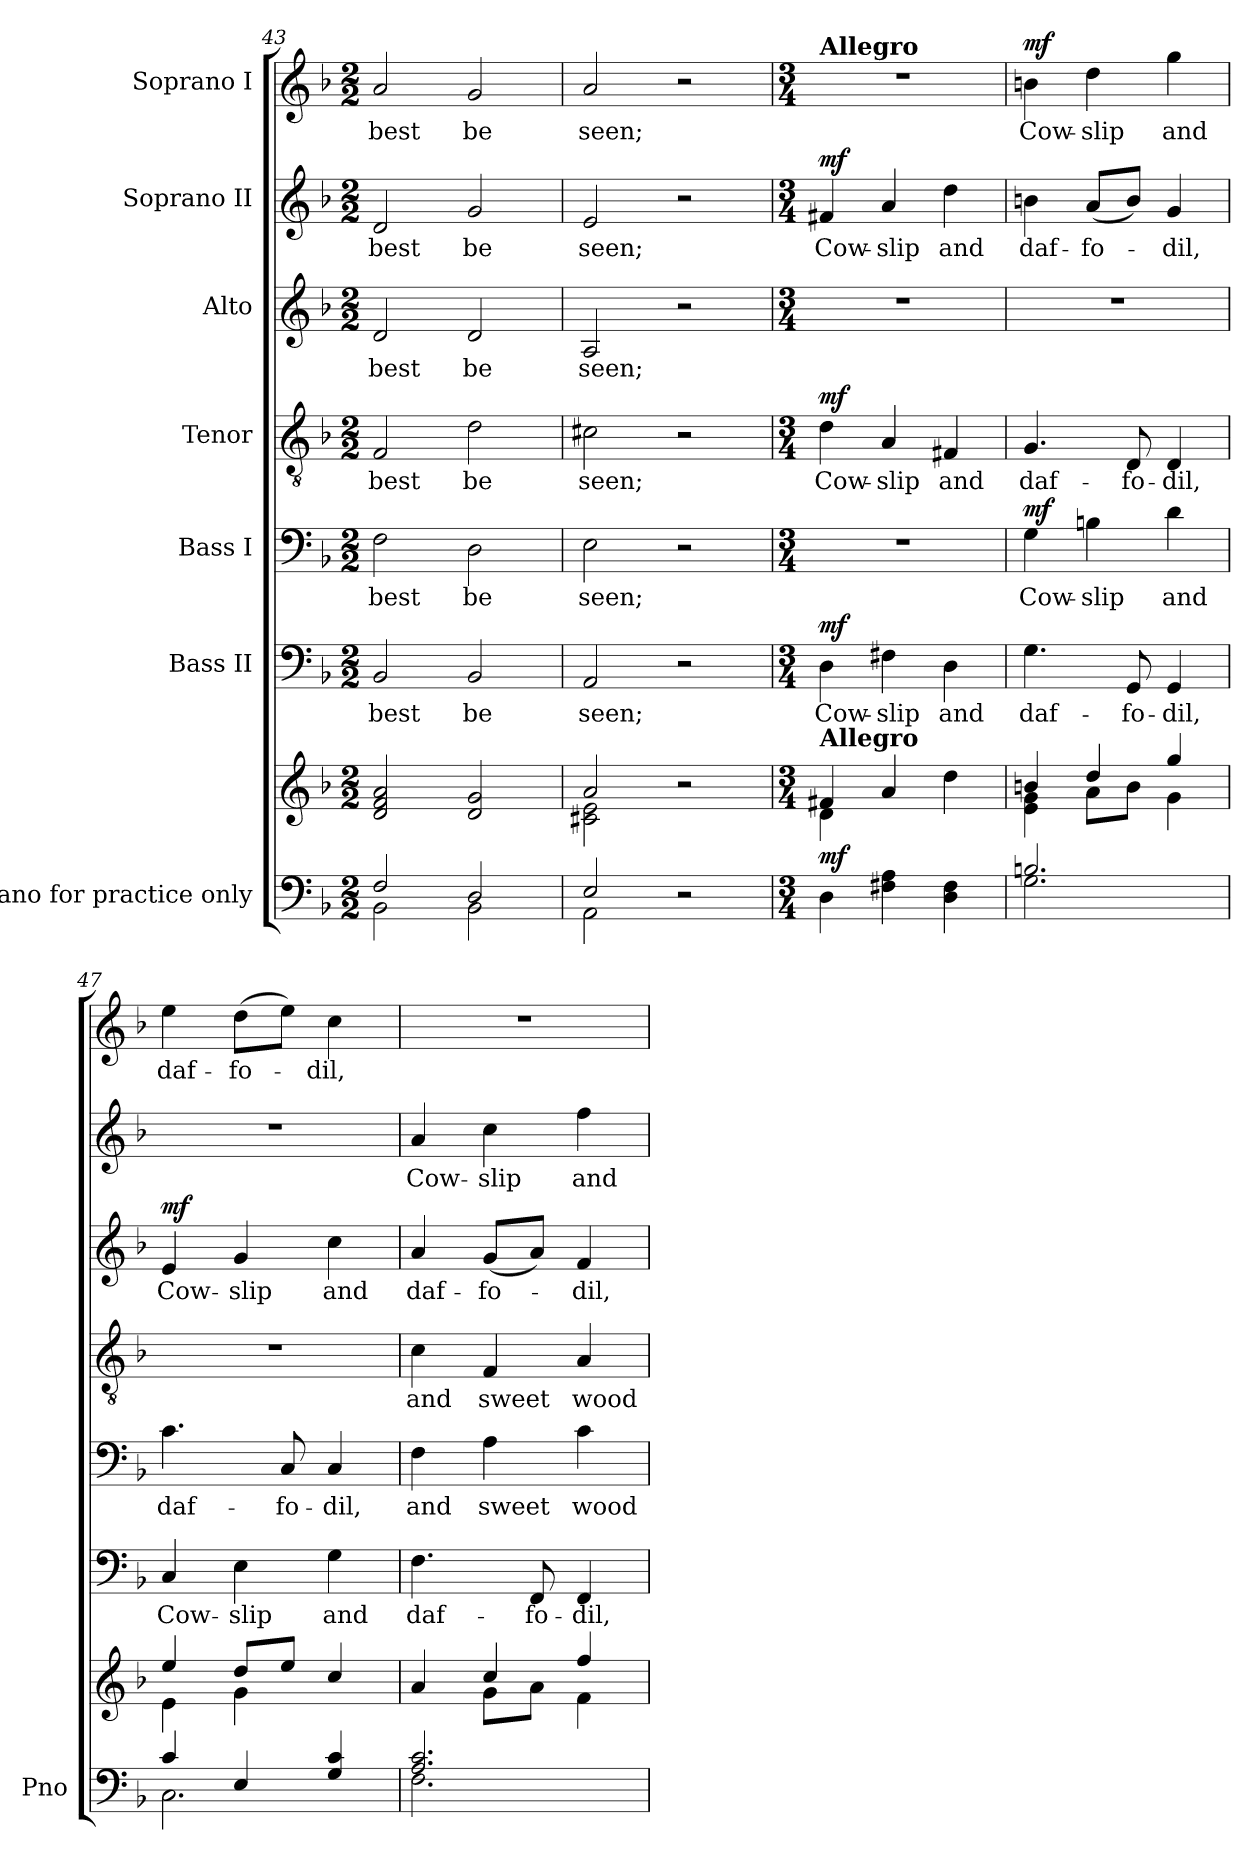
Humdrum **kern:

**kern	**kern	**dynam	**kern	**text	**dynam	**kern	**text	**dynam	**kern	**text	**dynam	**kern	**text	**dynam	**kern	**text	**dynam	**kern	**text	**dynam
*part7	*part7	*part7	*part6	*part6	*part6	*part5	*part5	*part5	*part4	*part4	*part4	*part3	*part3	*part3	*part2	*part2	*part2	*part1	*part1	*part1
*staff8	*staff7	*staff7/8	*staff6	*staff6	*staff6	*staff5	*staff5	*staff5	*staff4	*staff4	*staff4	*staff3	*staff3	*staff3	*staff2	*staff2	*staff2	*staff1	*staff1	*staff1
*I"Piano for practice only	*	*	*I"Bass II	*	*	*I"Bass I	*	*	*I"Tenor	*	*	*I"Alto	*	*	*I"Soprano II	*	*	*I"Soprano I	*	*
*I'Pno	*	*	*	*	*	*	*	*	*	*	*	*	*	*	*	*	*	*	*	*
*clefF4	*clefG2	*	*clefF4	*	*	*clefF4	*	*	*clefGv2	*	*	*clefG2	*	*	*clefG2	*	*	*clefG2	*	*
*k[b-]	*k[b-]	*	*k[b-]	*	*	*k[b-]	*	*	*k[b-]	*	*	*k[b-]	*	*	*k[b-]	*	*	*k[b-]	*	*
*M2/2	*M2/2	*	*M2/2	*	*	*M2/2	*	*	*M2/2	*	*	*M2/2	*	*	*M2/2	*	*	*M2/2	*	*
=43	=43	=43	=43	=43	=43	=43	=43	=43	=43	=43	=43	=43	=43	=43	=43	=43	=43	=43	=43	=43
*^	*	*	*	*	*	*	*	*	*	*	*	*	*	*	*	*	*	*	*	*
2F/	2BB-\	2d/ 2f/ 2a/	.	2BB-/	best	.	2F\	best	.	2F/	best	.	2d/	best	.	2d/	best	.	2a/	best	.
2D/	2BB-\	2d/ 2g/	.	2BB-/	be	.	2D\	be	.	2d\	be	.	2d/	be	.	2g/	be	.	2g/	be	.
=44	=44	=44	=44	=44	=44	=44	=44	=44	=44	=44	=44	=44	=44	=44	=44	=44	=44	=44	=44	=44	=44
*	*	*^	*	*	*	*	*	*	*	*	*	*	*	*	*	*	*	*	*	*	*
2E/	2AA\	2a/	2c#X\ 2e\	.	2AA/	seen;	.	2E\	seen;	.	2c#X\	seen;	.	2A/	seen;	.	2e/	seen;	.	2a/	seen;	.
2r	2ryy	2r	2ryy	.	2r	.	.	2r	.	.	2r	.	.	2r	.	.	2r	.	.	2r	.	.
*v	*v	*	*	*	*	*	*	*	*	*	*	*	*	*	*	*	*	*	*	*	*	*
=45	=45	=45	=45	=45	=45	=45	=45	=45	=45	=45	=45	=45	=45	=45	=45	=45	=45	=45	=45	=45	=45
*M3/4	*M3/4	*	*	*M3/4	*	*	*M3/4	*	*	*M3/4	*	*	*M3/4	*	*	*M3/4	*	*	*M3/4	*	*
*	*	*	*	*	*	*	*	*	*	*	*	*	*	*	*	*	*	*	*MM112	*	*
*^	*	*	*	*	*	*	*	*	*	*	*	*	*	*	*	*	*	*	*	*	*
!	!	!	!	!	!	!	!	!	!	!	!	!	!	!	!	!	!	!	!	!LO:TX:a:B:t=Allegro	!	!
!	!	!LO:TX:a:B:t=Allegro	!	!	!	!	!	!	!	!	!	!	!	!	!	!	!	!	!	!	!	!
!	!	!	!	!LO:DY:b	!	!	!LO:DY:a	!	!	!	!	!	!LO:DY:a	!	!	!	!	!	!LO:DY:a	!	!	!
*v	*v	*	*	*	*	*	*	*	*	*	*	*	*	*	*	*	*	*	*	*	*	*
4D\	4f#X/	4d\	mf	4D\	Cow-	mf	2.r	.	.	4d\	Cow-	mf	2.r	.	.	4f#X/	Cow-	mf	2.r	.	.
4F#X\ 4A\	4a/	2ryy	.	4F#X\	-slip	.	.	.	.	4A/	-slip	.	.	.	.	4a/	-slip	.	.	.	.
4D\ 4F#\	4dd\	.	.	4D\	and	.	.	.	.	4F#X/	and	.	.	.	.	4dd\	and	.	.	.	.
=46	=46	=46	=46	=46	=46	=46	=46	=46	=46	=46	=46	=46	=46	=46	=46	=46	=46	=46	=46	=46	=46
*^	*	*	*	*	*	*	*	*	*	*	*	*	*	*	*	*	*	*	*	*	*
!	!	!	!	!	!	!	!	!	!	!LO:DY:a	!	!	!	!	!	!	!	!	!	!	!	!LO:DY:a
2.Bn/	2.G\	4bn/	4e\ 4g\	.	4.G\	daf-	.	4G\	Cow-	mf	4.G/	daf-	.	2.r	.	.	4bn\	daf-	.	4bn\	Cow-	mf
.	.	4dd/	8a\L	.	.	.	.	4Bn\	-slip	.	.	.	.	.	.	.	(8a/L	-fo-	.	4dd\	-slip	.
.	.	.	8b\J	.	8GG/	-fo-	.	.	.	.	8D/	-fo-	.	.	.	.	8b/J)	.	.	.	.	.
.	.	4gg/	4g\	.	4GG/	-dil,	.	4d\	and	.	4D/	-dil,	.	.	.	.	4g/	-dil,	.	4gg\	and	.
=47	=47	=47	=47	=47	=47	=47	=47	=47	=47	=47	=47	=47	=47	=47	=47	=47	=47	=47	=47	=47	=47	=47
*	*	*	*^	*	*	*	*	*	*	*	*	*	*	*	*	*	*	*	*	*	*	*
!	!	!	!	!	!	!	!	!	!	!	!	!	!	!	!	!	!LO:DY:a	!	!	!	!	!	!
4c/	2.C\	4ee/	4e\	4ryy	.	4C/	Cow-	.	4.c\	daf-	.	2.r	.	.	4e/	Cow-	mf	2.r	.	.	4ee\	daf-	.
4E/	.	8dd/L	2ryy	4g\	.	4E\	-slip	.	.	.	.	.	.	.	4g/	-slip	.	.	.	.	(8dd\L	-fo-	.
.	.	8ee/J	.	.	.	.	.	.	8C/	-fo-	.	.	.	.	.	.	.	.	.	.	8ee\J)	.	.
4G/ 4c/	.	4cc/	.	4ryy	.	4G\	and	.	4C/	-dil,	.	.	.	.	4cc\	and	.	.	.	.	4cc\	-dil,	.
=48	=48	=48	=48	=48	=48	=48	=48	=48	=48	=48	=48	=48	=48	=48	=48	=48	=48	=48	=48	=48	=48	=48	=48
2.A/ 2.c/	2.F\	4a/	2ryy	4ryy	.	4.F\	daf-	.	4F\	and	.	4c\	and	.	4a/	daf-	.	4a/	Cow-	.	2.r	.	.
.	.	4cc/	.	8g\L	.	.	.	.	4A\	sweet	.	4F/	sweet	.	(8g/L	-fo-	.	4cc\	-slip	.	.	.	.
.	.	.	.	8a\J	.	8FF/	-fo-	.	.	.	.	.	.	.	8a/J)	.	.	.	.	.	.	.	.
.	.	4ff/	4f\	4ryy	.	4FF/	-dil,	.	4c\	wood-	.	4A/	wood-	.	4f/	-dil,	.	4ff\	and	.	.	.	.
*v	*v	*	*	*	*	*	*	*	*	*	*	*	*	*	*	*	*	*	*	*	*	*	*
*	*v	*v	*v	*	*	*	*	*	*	*	*	*	*	*	*	*	*	*	*	*	*	*
=	=	=	=	=	=	=	=	=	=	=	=	=	=	=	=	=	=	=	=	=
*-	*-	*-	*-	*-	*-	*-	*-	*-	*-	*-	*-	*-	*-	*-	*-	*-	*-	*-	*-	*-
